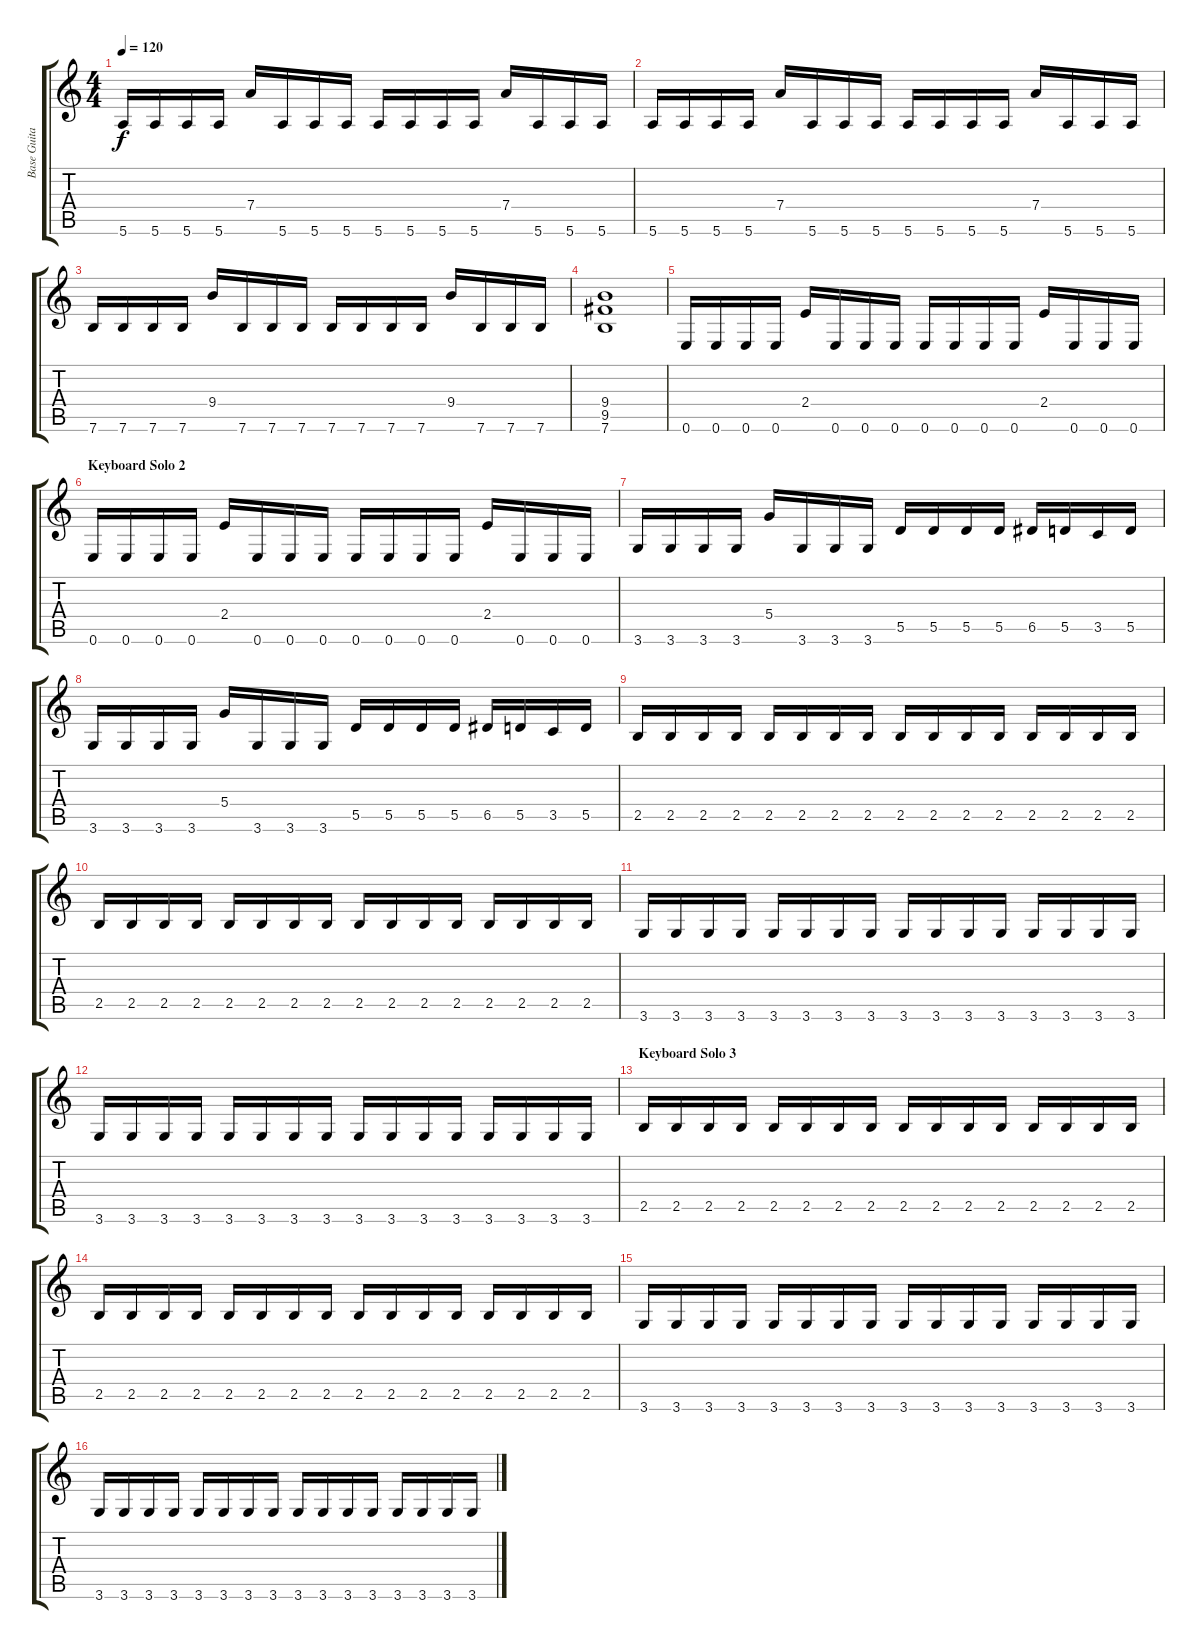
\track ("Base Guitar" "Base Guita") {instrument overdrivenguitar}
\staff {score tabs}
\tuning (E4 B3 G3 D3 A2 E2) {hide}
\ts (4 4)
\tempo 120
\clef g2
\ks c
5.6.16{dy f} 5.6.16 5.6.16 5.6.16 7.4.16 5.6.16 5.6.16 5.6.16 5.6.16 5.6.16 5.6.16 5.6.16 7.4.16 5.6.16 5.6.16 5.6.16 |
5.6.16 5.6.16 5.6.16 5.6.16 7.4.16 5.6.16 5.6.16 5.6.16 5.6.16 5.6.16 5.6.16 5.6.16 7.4.16 5.6.16 5.6.16 5.6.16 |
7.6.16 7.6.16 7.6.16 7.6.16 9.4.16 7.6.16 7.6.16 7.6.16 7.6.16 7.6.16 7.6.16 7.6.16 9.4.16 7.6.16 7.6.16 7.6.16 |
(9.4 9.5 7.6).1 |
0.6.16 0.6.16 0.6.16 0.6.16 2.4.16 0.6.16 0.6.16 0.6.16 0.6.16 0.6.16 0.6.16 0.6.16 2.4.16 0.6.16 0.6.16 0.6.16 |
\section ("" "Keyboard Solo 2")
0.6.16 0.6.16 0.6.16 0.6.16 2.4.16 0.6.16 0.6.16 0.6.16 0.6.16 0.6.16 0.6.16 0.6.16 2.4.16 0.6.16 0.6.16 0.6.16 |
3.6.16 3.6.16 3.6.16 3.6.16 5.4.16 3.6.16 3.6.16 3.6.16 5.5.16 5.5.16 5.5.16 5.5.16 6.5.16 5.5.16 3.5.16 5.5.16 |
3.6.16 3.6.16 3.6.16 3.6.16 5.4.16 3.6.16 3.6.16 3.6.16 5.5.16 5.5.16 5.5.16 5.5.16 6.5.16 5.5.16 3.5.16 5.5.16 |
2.5.16 2.5.16 2.5.16 2.5.16 2.5.16 2.5.16 2.5.16 2.5.16 2.5.16 2.5.16 2.5.16 2.5.16 2.5.16 2.5.16 2.5.16 2.5.16 |
2.5.16 2.5.16 2.5.16 2.5.16 2.5.16 2.5.16 2.5.16 2.5.16 2.5.16 2.5.16 2.5.16 2.5.16 2.5.16 2.5.16 2.5.16 2.5.16 |
3.6.16 3.6.16 3.6.16 3.6.16 3.6.16 3.6.16 3.6.16 3.6.16 3.6.16 3.6.16 3.6.16 3.6.16 3.6.16 3.6.16 3.6.16 3.6.16 |
3.6.16 3.6.16 3.6.16 3.6.16 3.6.16 3.6.16 3.6.16 3.6.16 3.6.16 3.6.16 3.6.16 3.6.16 3.6.16 3.6.16 3.6.16 3.6.16 |
\section ("" "Keyboard Solo 3")
2.5.16 2.5.16 2.5.16 2.5.16 2.5.16 2.5.16 2.5.16 2.5.16 2.5.16 2.5.16 2.5.16 2.5.16 2.5.16 2.5.16 2.5.16 2.5.16 |
2.5.16 2.5.16 2.5.16 2.5.16 2.5.16 2.5.16 2.5.16 2.5.16 2.5.16 2.5.16 2.5.16 2.5.16 2.5.16 2.5.16 2.5.16 2.5.16 |
3.6.16 3.6.16 3.6.16 3.6.16 3.6.16 3.6.16 3.6.16 3.6.16 3.6.16 3.6.16 3.6.16 3.6.16 3.6.16 3.6.16 3.6.16 3.6.16 |
3.6.16 3.6.16 3.6.16 3.6.16 3.6.16 3.6.16 3.6.16 3.6.16 3.6.16 3.6.16 3.6.16 3.6.16 3.6.16 3.6.16 3.6.16 3.6.16
